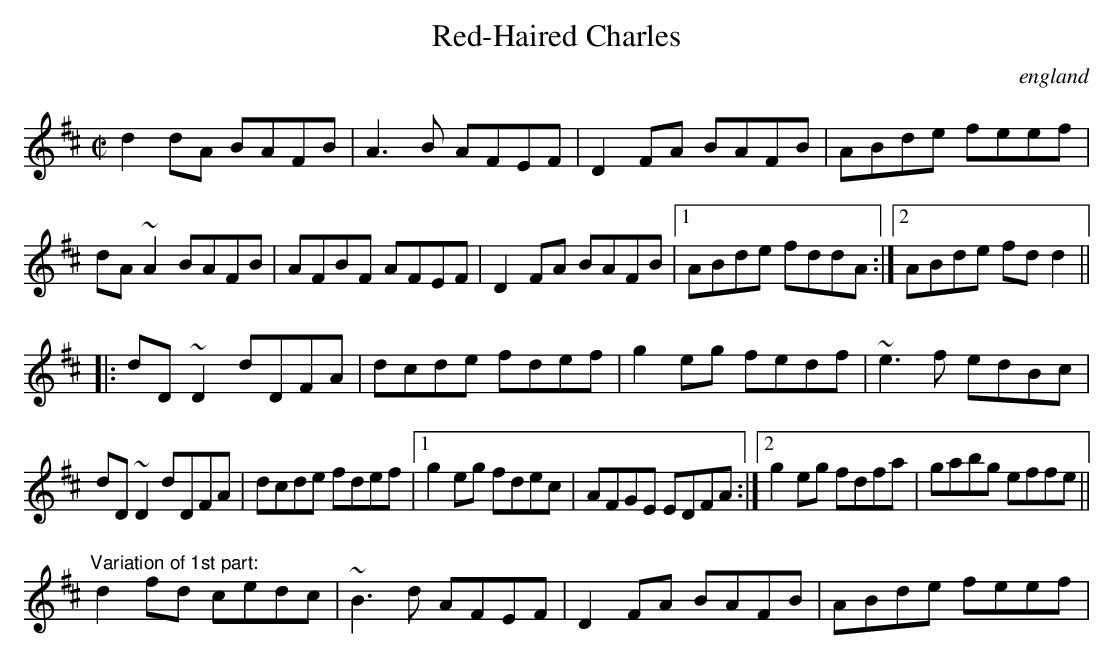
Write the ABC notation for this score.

X:1
T:Red-Haired Charles
O:england
M:C|
K:D
d2dA BAFB|A3B AFEF|D2FA BAFB|ABde feef|
dA~A2 BAFB|AFBF AFEF|D2FA BAFB|1 ABde fddA:|2 ABde fdd2||
|:dD~D2 dDFA|dcde fdef|g2eg fedf|~e3f edBc|
dD~D2 dDFA|dcde fdef|1 g2eg fdec|AFGE EDFA:|2 g2eg fdfa|gabg effe||
"Variation of 1st part:"
d2fd cedc|~B3d AFEF|D2FA BAFB|ABde feef|
